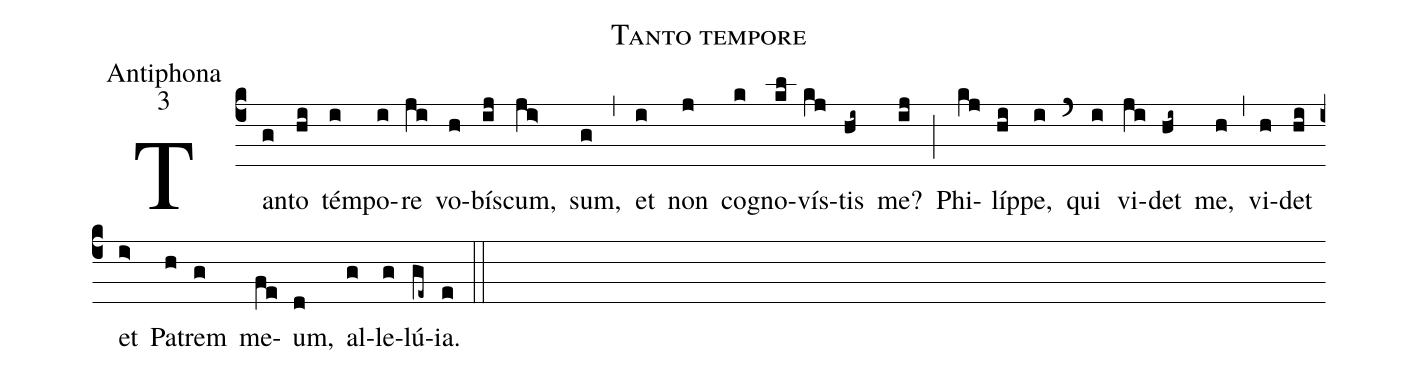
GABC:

name:Tanto tempore;
office-part:Antiphona;
mode:3;
%%
(c4) Tan(g)to(hi) tém(i)po(i)re(ji) vo(h)bí(ij)scum,(ji>) sum,(g) (,) et(i) non(j) co(k)gno(kl)vís(kj)tis(hi~) me?(ij) (;) Phi(kj)líp(hi)pe,(i) (`) qui(i) vi(ji)det(hi~) me,(h) (,) vi(h)det(hi) et(i>) Pa(h)trem(g) me(fe)um,(d) al(g)le(g)lú(ge~)ia.(e) (::)
